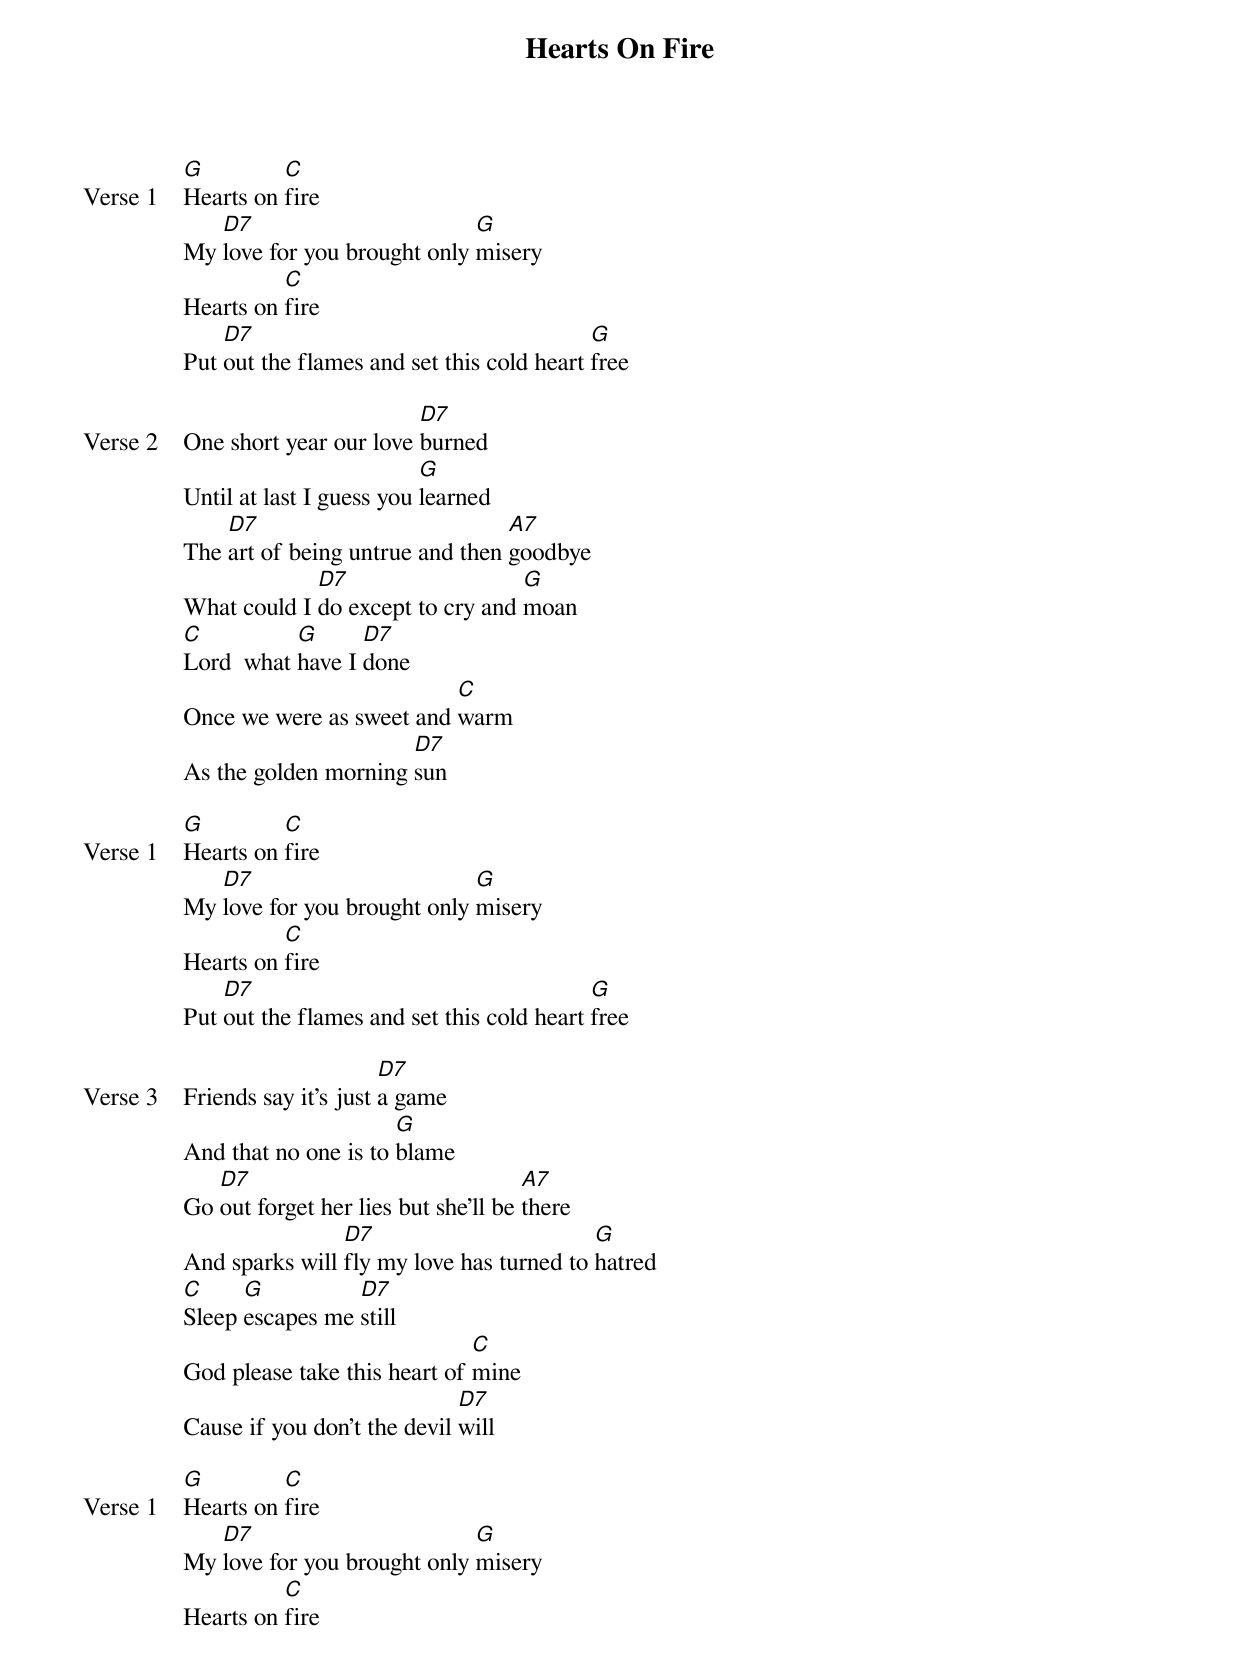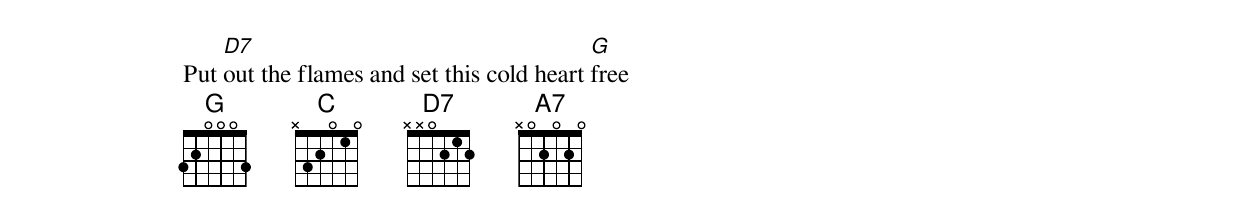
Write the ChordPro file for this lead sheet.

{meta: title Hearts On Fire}
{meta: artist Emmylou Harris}
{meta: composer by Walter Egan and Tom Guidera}
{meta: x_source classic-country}
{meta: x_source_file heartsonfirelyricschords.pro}
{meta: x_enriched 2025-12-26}

{start_of_verse: Verse 1}
[G]Hearts on [C]fire
My [D7]love for you brought only [G]misery
Hearts on [C]fire
Put [D7]out the flames and set this cold heart [G]free
{end_of_verse}

{start_of_verse: Verse 2}
One short year our love [D7]burned
Until at last I guess you [G]learned
The [D7]art of being untrue and then [A7]goodbye
What could I [D7]do except to cry and [G]moan
[C]Lord  what [G]have I [D7]done
Once we were as sweet and [C]warm
As the golden morning [D7]sun
{end_of_verse}

{start_of_verse: Verse 1}
[G]Hearts on [C]fire
My [D7]love for you brought only [G]misery
Hearts on [C]fire
Put [D7]out the flames and set this cold heart [G]free
{end_of_verse}

{start_of_verse: Verse 3}
Friends say it's just [D7]a game
And that no one is to [G]blame
Go [D7]out forget her lies but she'll be [A7]there
And sparks will [D7]fly my love has turned to [G]hatred
[C]Sleep [G]escapes me [D7]still
God please take this heart of [C]mine
Cause if you don't the devil [D7]will
{end_of_verse}

{start_of_verse: Verse 1}
[G]Hearts on [C]fire
My [D7]love for you brought only [G]misery
Hearts on [C]fire
Put [D7]out the flames and set this cold heart [G]free
{end_of_verse}
